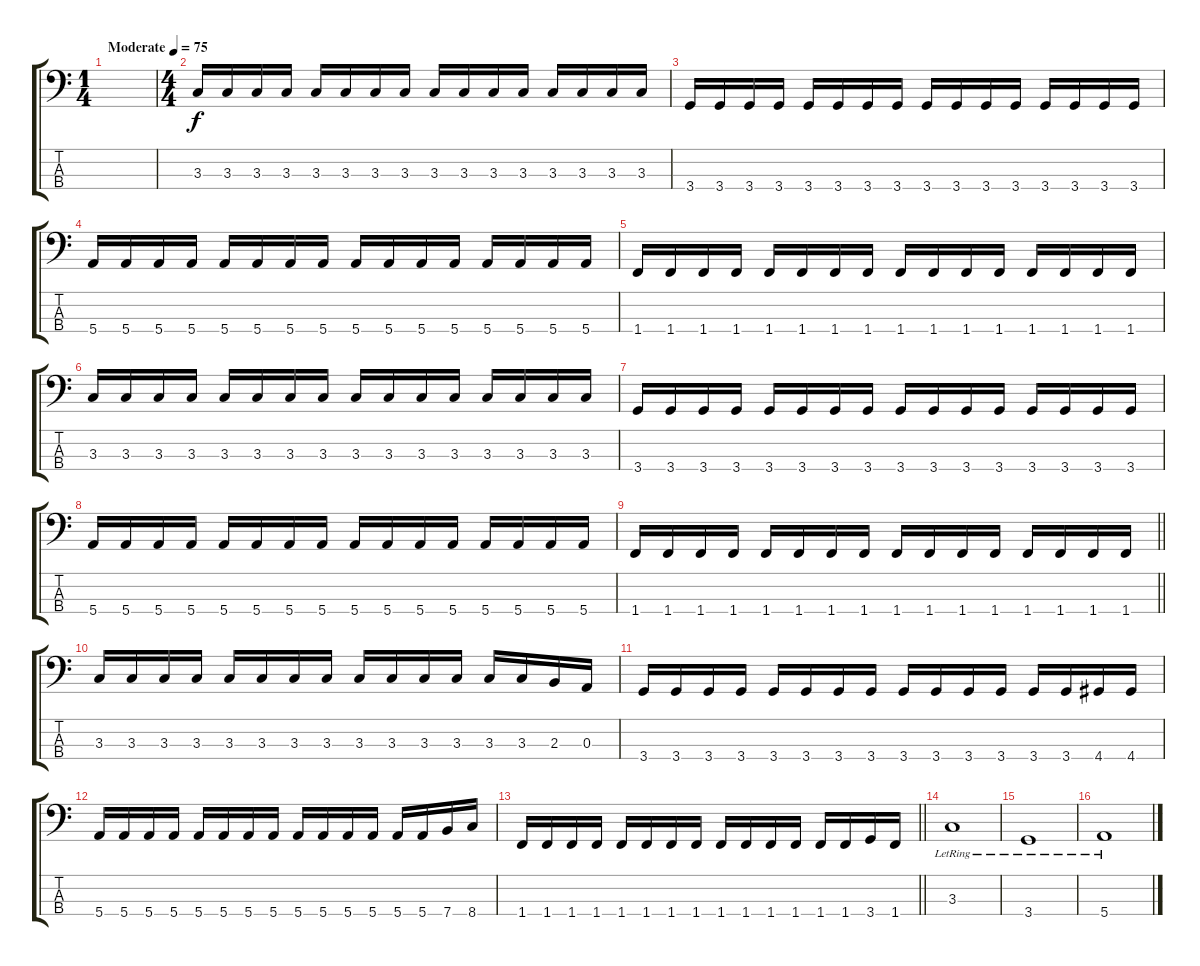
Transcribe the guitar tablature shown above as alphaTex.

\track "" {instrument electricbasspick}
\staff {score tabs}
\tuning (G2 D2 A1 E1) {hide}
\ts (1 4)
\tempo (75 "Moderate")
\clef f4
\ks c
|
\ts (4 4)
3.3.16 3.3.16 3.3.16 3.3.16 3.3.16 3.3.16 3.3.16 3.3.16 3.3.16 3.3.16 3.3.16 3.3.16 3.3.16 3.3.16 3.3.16 3.3.16 |
3.4.16 3.4.16 3.4.16 3.4.16 3.4.16 3.4.16 3.4.16 3.4.16 3.4.16 3.4.16 3.4.16 3.4.16 3.4.16 3.4.16 3.4.16 3.4.16 |
5.4.16 5.4.16 5.4.16 5.4.16 5.4.16 5.4.16 5.4.16 5.4.16 5.4.16 5.4.16 5.4.16 5.4.16 5.4.16 5.4.16 5.4.16 5.4.16 |
1.4.16 1.4.16 1.4.16 1.4.16 1.4.16 1.4.16 1.4.16 1.4.16 1.4.16 1.4.16 1.4.16 1.4.16 1.4.16 1.4.16 1.4.16 1.4.16 |
3.3.16 3.3.16 3.3.16 3.3.16 3.3.16 3.3.16 3.3.16 3.3.16 3.3.16 3.3.16 3.3.16 3.3.16 3.3.16 3.3.16 3.3.16 3.3.16 |
3.4.16 3.4.16 3.4.16 3.4.16 3.4.16 3.4.16 3.4.16 3.4.16 3.4.16 3.4.16 3.4.16 3.4.16 3.4.16{txt ""} 3.4.16 3.4.16 3.4.16 |
5.4.16 5.4.16 5.4.16 5.4.16 5.4.16 5.4.16 5.4.16 5.4.16 5.4.16 5.4.16 5.4.16 5.4.16 5.4.16 5.4.16 5.4.16 5.4.16 |
\barLineRight lightlight
1.4.16 1.4.16 1.4.16 1.4.16 1.4.16 1.4.16 1.4.16 1.4.16 1.4.16 1.4.16 1.4.16 1.4.16 1.4.16 1.4.16 1.4.16 1.4.16 |
3.3.16 3.3.16 3.3.16 3.3.16 3.3.16 3.3.16 3.3.16 3.3.16 3.3.16 3.3.16 3.3.16 3.3.16 3.3.16 3.3.16 2.3.16 0.3.16 |
3.4.16 3.4.16 3.4.16 3.4.16 3.4.16 3.4.16 3.4.16 3.4.16 3.4.16 3.4.16 3.4.16 3.4.16 3.4.16 3.4.16 4.4.16 4.4.16 |
5.4.16 5.4.16 5.4.16 5.4.16 5.4.16 5.4.16 5.4.16 5.4.16 5.4.16 5.4.16 5.4.16 5.4.16 5.4.16 5.4.16 7.4.16 8.4.16 |
\barLineRight lightlight
1.4.16 1.4.16 1.4.16 1.4.16 1.4.16 1.4.16 1.4.16 1.4.16 1.4.16 1.4.16 1.4.16 1.4.16 1.4.16 1.4.16 3.4.16 1.4.16 |
\section ("" "")
3.3{lr}.1{dy f} |
3.4{lr}.1 |
5.4{lr}.1
